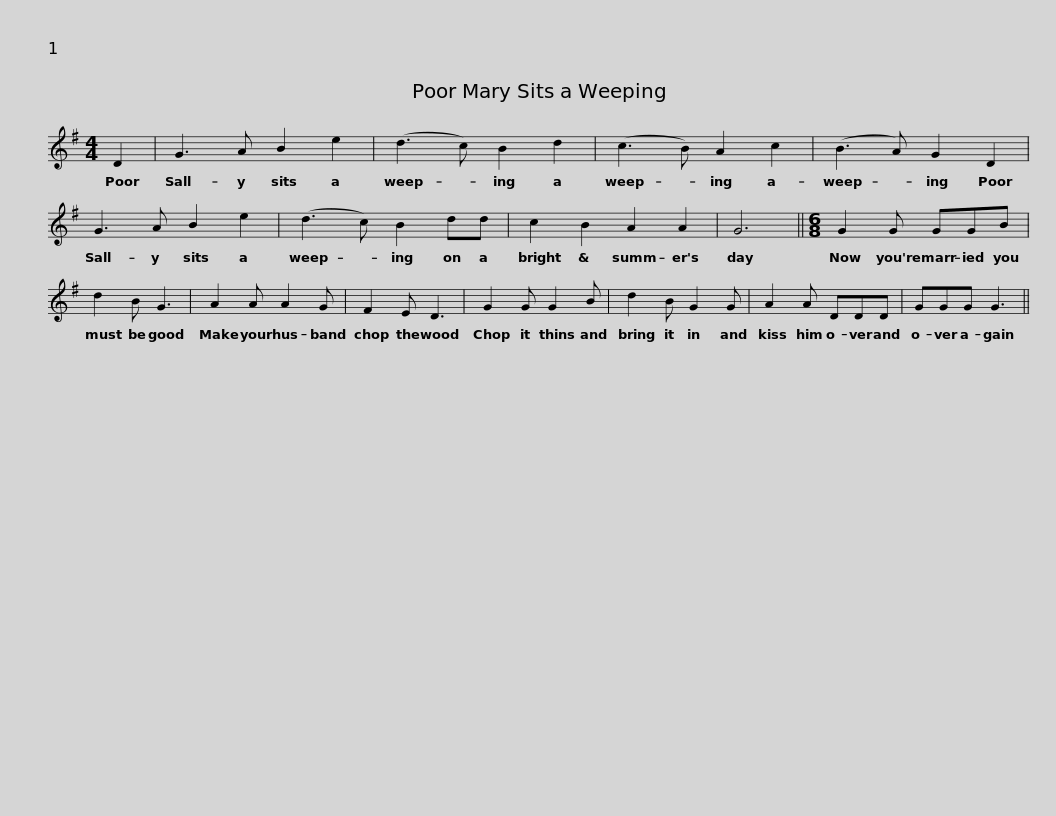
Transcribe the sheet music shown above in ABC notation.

X:1
L:1/8
M:4/4
I:linebreak $
K:G
V:1 treble
V:1
 D2 | G3 A B2 e2 | (d3 c) B2 d2 | (c3 B) A2 c2 | (B3 A) G2 D2 | %5
 G3 A B2 e2 | (d3 c) B2 dd |$ c2 B2 A2 A2 | G6 ||[M:6/8] G2 G GGB | %10
 d2 B G3 | A2 A A2 G |$ F2 E D3 | G2 G G2 B | d2 B G2 G | %15
 A2 A DDD | GGG G3 || %17
